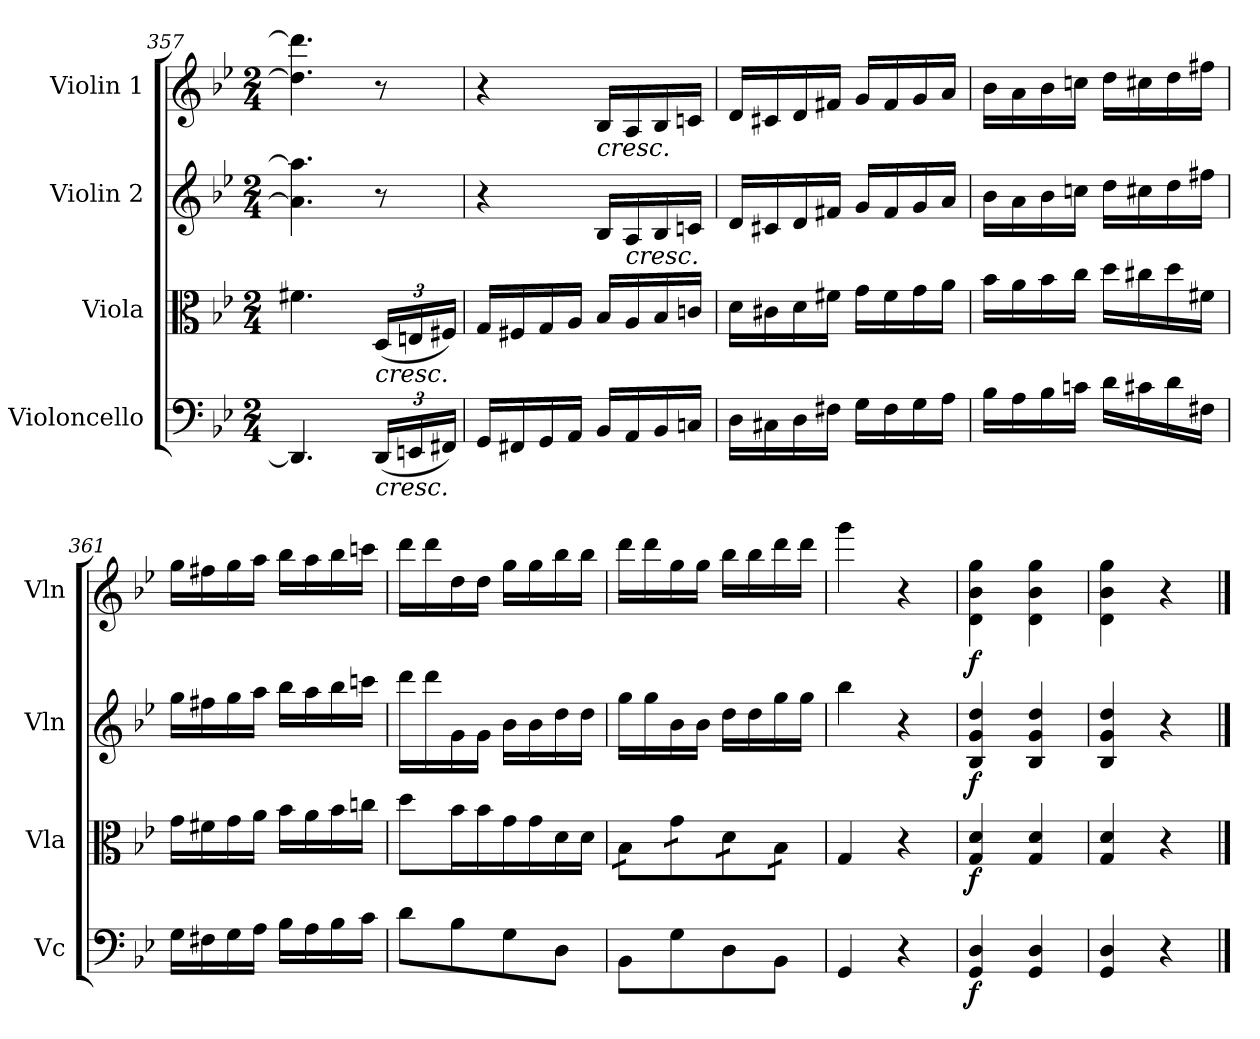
**kern	**dynam	**kern	**dynam	**kern	**dynam	**kern	**dynam
*part4	*part4	*part3	*part3	*part2	*part2	*part1	*part1
*staff4	*staff4	*staff3	*staff3	*staff2	*staff2	*staff1	*staff1
*I"Violoncello	*	*I"Viola	*	*I"Violin 2	*	*I"Violin 1	*
*I'Vc	*	*I'Vla	*	*I'Vln	*	*I'Vln	*
*clefF4	*	*clefC3	*	*clefG2	*	*clefG2	*
*k[b-e-]	*	*k[b-e-]	*	*k[b-e-]	*	*k[b-e-]	*
*M2/4	*	*M2/4	*	*M2/4	*	*M2/4	*
=357	=357	=357	=357	=357	=357	=357	=357
4.DD/]	.	4.f#X\	.	4.a\] 4.aa\]	.	4.dd\] 4.ddd\]	.
*Xbrackettup	*	*Xbrackettup	*	*	*	*	*
!	!	!LO:TX:b:i:t=cresc.	!	!	!	!	!
!LO:TX:b:i:t=cresc.	!	!	!	!	!	!	!
(<24DD/LL	.	(<24D/LL	.	8r	.	8r	.
24EEn/	.	24En/	.	.	.	.	.
24FF#X/JJ)	.	24F#X/JJ)	.	.	.	.	.
=358	=358	=358	=358	=358	=358	=358	=358
16GG/LL	.	16G/LL	.	4r	.	4r	.
16FF#X/	.	16F#X/	.	.	.	.	.
16GG/	.	16G/	.	.	.	.	.
16AA/JJ	.	16A/JJ	.	.	.	.	.
!	!	!	!	!	!	!LO:TX:b:i:t=cresc.	!
16BB-/LL	.	16B-/LL	.	16B-/LL	.	16B-/LL	.
!	!	!	!	!LO:TX:b:i:t=cresc.	!	!	!
16AA/	.	16A/	.	16A/	.	16A/	.
16BB-/	.	16B-/	.	16B-/	.	16B-/	.
16Cn/JJ	.	16cn/JJ	.	16cn/JJ	.	16cn/JJ	.
=359	=359	=359	=359	=359	=359	=359	=359
16D\LL	.	16d\LL	.	16d/LL	.	16d/LL	.
16C#X\	.	16c#X\	.	16c#X/	.	16c#X/	.
16D\	.	16d\	.	16d/	.	16d/	.
16F#X\JJ	.	16f#X\JJ	.	16f#X/JJ	.	16f#X/JJ	.
16G\LL	.	16g\LL	.	16g/LL	.	16g/LL	.
16F#\	.	16f#\	.	16f#/	.	16f#/	.
16G\	.	16g\	.	16g/	.	16g/	.
16A\JJ	.	16a\JJ	.	16a/JJ	.	16a/JJ	.
=360	=360	=360	=360	=360	=360	=360	=360
16B-\LL	.	16b-\LL	.	16b-\LL	.	16b-\LL	.
16A\	.	16a\	.	16a\	.	16a\	.
16B-\	.	16b-\	.	16b-\	.	16b-\	.
16cn\JJ	.	16cc\JJ	.	16ccn\JJ	.	16ccn\JJ	.
16d\LL	.	16dd\LL	.	16dd\LL	.	16dd\LL	.
16c#X\	.	16cc#X\	.	16cc#X\	.	16cc#X\	.
16d\	.	16dd\	.	16dd\	.	16dd\	.
16F#X\JJ	.	16f#X\JJ	.	16ff#X\JJ	.	16ff#X\JJ	.
=361	=361	=361	=361	=361	=361	=361	=361
16G\LL	.	16g\LL	.	16gg\LL	.	16gg\LL	.
16F#X\	.	16f#X\	.	16ff#X\	.	16ff#X\	.
16G\	.	16g\	.	16gg\	.	16gg\	.
16A\JJ	.	16a\JJ	.	16aa\JJ	.	16aa\JJ	.
16B-\LL	.	16b-\LL	.	16bb-\LL	.	16bb-\LL	.
16A\	.	16a\	.	16aa\	.	16aa\	.
16B-\	.	16b-\	.	16bb-\	.	16bb-\	.
16c\JJ	.	16ccn\JJ	.	16cccn\JJ	.	16cccn\JJ	.
=362	=362	=362	=362	=362	=362	=362	=362
8d\L	.	8dd\L	.	16ddd\LL	.	16ddd\LL	.
.	.	.	.	16ddd\	.	16ddd\	.
*	*	*tremolo	*	*	*	*	*
8B-\	.	16b-\	.	16g\	.	16dd\	.
.	.	16b-\	.	16g\JJ	.	16dd\JJ	.
8G\	.	16g\	.	16b-\LL	.	16gg\LL	.
.	.	16g\	.	16b-\	.	16gg\	.
8D\J	.	16d\	.	16dd\	.	16bb-\	.
.	.	16d\JJ	.	16dd\JJ	.	16bb-\JJ	.
!!LO:PB:g=z
=363	=363	=363	=363	=363	=363	=363	=363
8BB-\L	.	16B-\LL	.	16gg\LL	.	16ddd\LL	.
.	.	16B-\	.	16gg\	.	16ddd\	.
8G\	.	16g\	.	16b-\	.	16gg\	.
.	.	16g\	.	16b-\JJ	.	16gg\JJ	.
8D\	.	16d\	.	16dd\LL	.	16bb-\LL	.
.	.	16d\	.	16dd\	.	16bb-\	.
8BB-\J	.	16B-\	.	16gg\	.	16ddd\	.
.	.	16B-\JJ	.	16gg\JJ	.	16ddd\JJ	.
*	*	*Xtremolo	*	*	*	*	*
=364	=364	=364	=364	=364	=364	=364	=364
4GG/	.	4G/	.	4bb-\	.	4ggg\	.
4r	.	4r	.	4r	.	4r	.
=365	=365	=365	=365	=365	=365	=365	=365
!	!LO:DY:b	!	!LO:DY:b	!	!LO:DY:b	!	!LO:DY:b
4GG/ 4D/	f	4G/ 4d/	f	4B-/ 4g/ 4dd/	f	4d\ 4b-\ 4gg\	f
4GG/ 4D/	.	4G/ 4d/	.	4B-/ 4g/ 4dd/	.	4d\ 4b-\ 4gg\	.
=366	=366	=366	=366	=366	=366	=366	=366
4GG/ 4D/	.	4G/ 4d/	.	4B-/ 4g/ 4dd/	.	4d\ 4b-\ 4gg\	.
4r	.	4r	.	4r	.	4r	.
==	==	==	==	==	==	==	==
*-	*-	*-	*-	*-	*-	*-	*-
